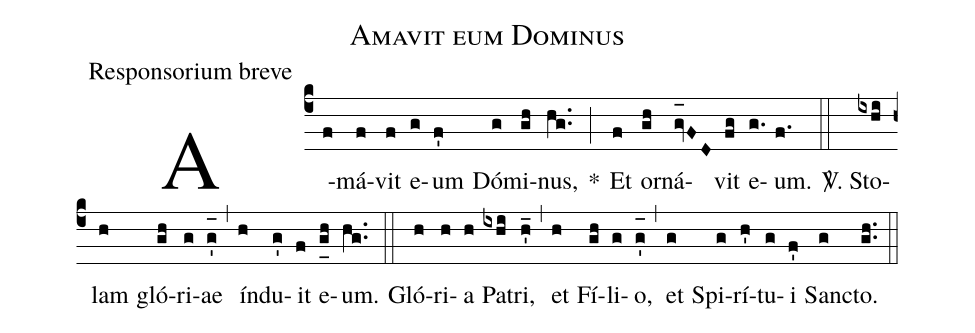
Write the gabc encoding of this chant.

name:Amavit eum Dominus;
office-part:Responsorium breve;
%%
(c4) A(f)má(f)vit(f) e(g)um(f') Dó(g)mi(gh)nus,(hg..) *(;) Et(f) or(gh)ná(gv_[oh:h]FD)vit(fg) e(g.)um.(f.) (::)
<sp>V/</sp>. Sto(ixhi)lam(h) gló(gh)ri(g)ae(g'_[oh:h]) (,) ín(h)du(g')it(f) e(g_[uh:l]h)um.(hg..) (::) Gló(h)ri(h)a(h) Pa(ixhi)tri,(h'_) (,) et(h) Fí(gh)li(g)o,(g'_[oh:h]) (,) et(g) Spi(g)rí(h')tu(g)i(f') San(g)cto.(gh..) (::)
